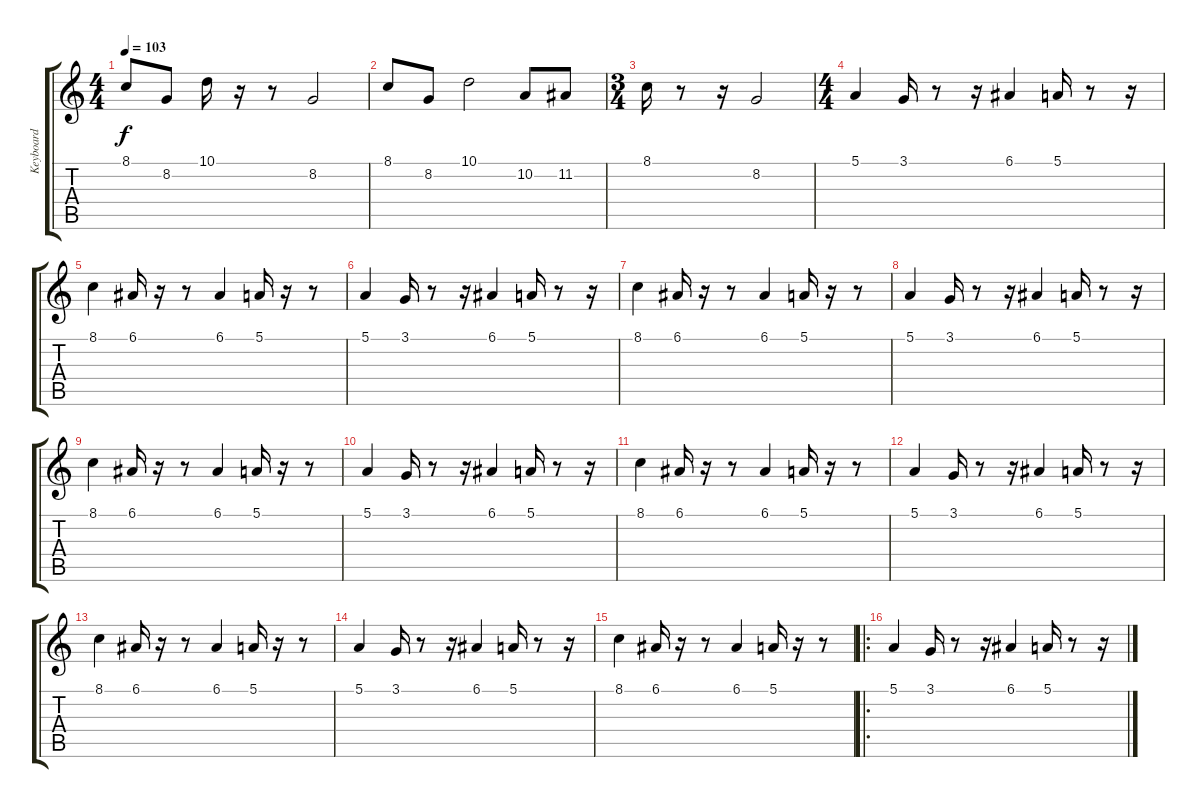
\track ("Keyboard" "Keyboard") {instrument churchorgan}
\staff {score tabs}
\tuning (E4 B3 G3 D3 A2 E2) {hide}
\ts (4 4)
\tempo 103
\clef g2
\ks c
8.1.8{dy f} 8.2.8 10.1.16 r.16 r.8 8.2.2 |
8.1.8 8.2.8 10.1.2 10.2.8 11.2.8 |
\ts (3 4)
8.1.16 r.8 r.16 8.2.2 |
\ts (4 4)
5.1.4 3.1.16 r.8 r.16 6.1.4 5.1.16 r.8 r.16 |
8.1.4 6.1.16 r.16 r.8 6.1.4 5.1.16 r.16 r.8 |
5.1.4 3.1.16 r.8 r.16 6.1.4 5.1.16 r.8 r.16 |
8.1.4 6.1.16 r.16 r.8 6.1.4 5.1.16 r.16 r.8 |
5.1.4 3.1.16 r.8 r.16 6.1.4 5.1.16 r.8 r.16 |
8.1.4 6.1.16 r.16 r.8 6.1.4 5.1.16 r.16 r.8 |
5.1.4 3.1.16 r.8 r.16 6.1.4 5.1.16 r.8 r.16 |
8.1.4 6.1.16 r.16 r.8 6.1.4 5.1.16 r.16 r.8 |
5.1.4 3.1.16 r.8 r.16 6.1.4 5.1.16 r.8 r.16 |
8.1.4 6.1.16 r.16 r.8 6.1.4 5.1.16 r.16 r.8 |
5.1.4 3.1.16 r.8 r.16 6.1.4 5.1.16 r.8 r.16 |
8.1.4 6.1.16 r.16 r.8 6.1.4 5.1.16 r.16 r.8 |
\ro
5.1.4 3.1.16 r.8 r.16 6.1.4 5.1.16 r.8 r.16
